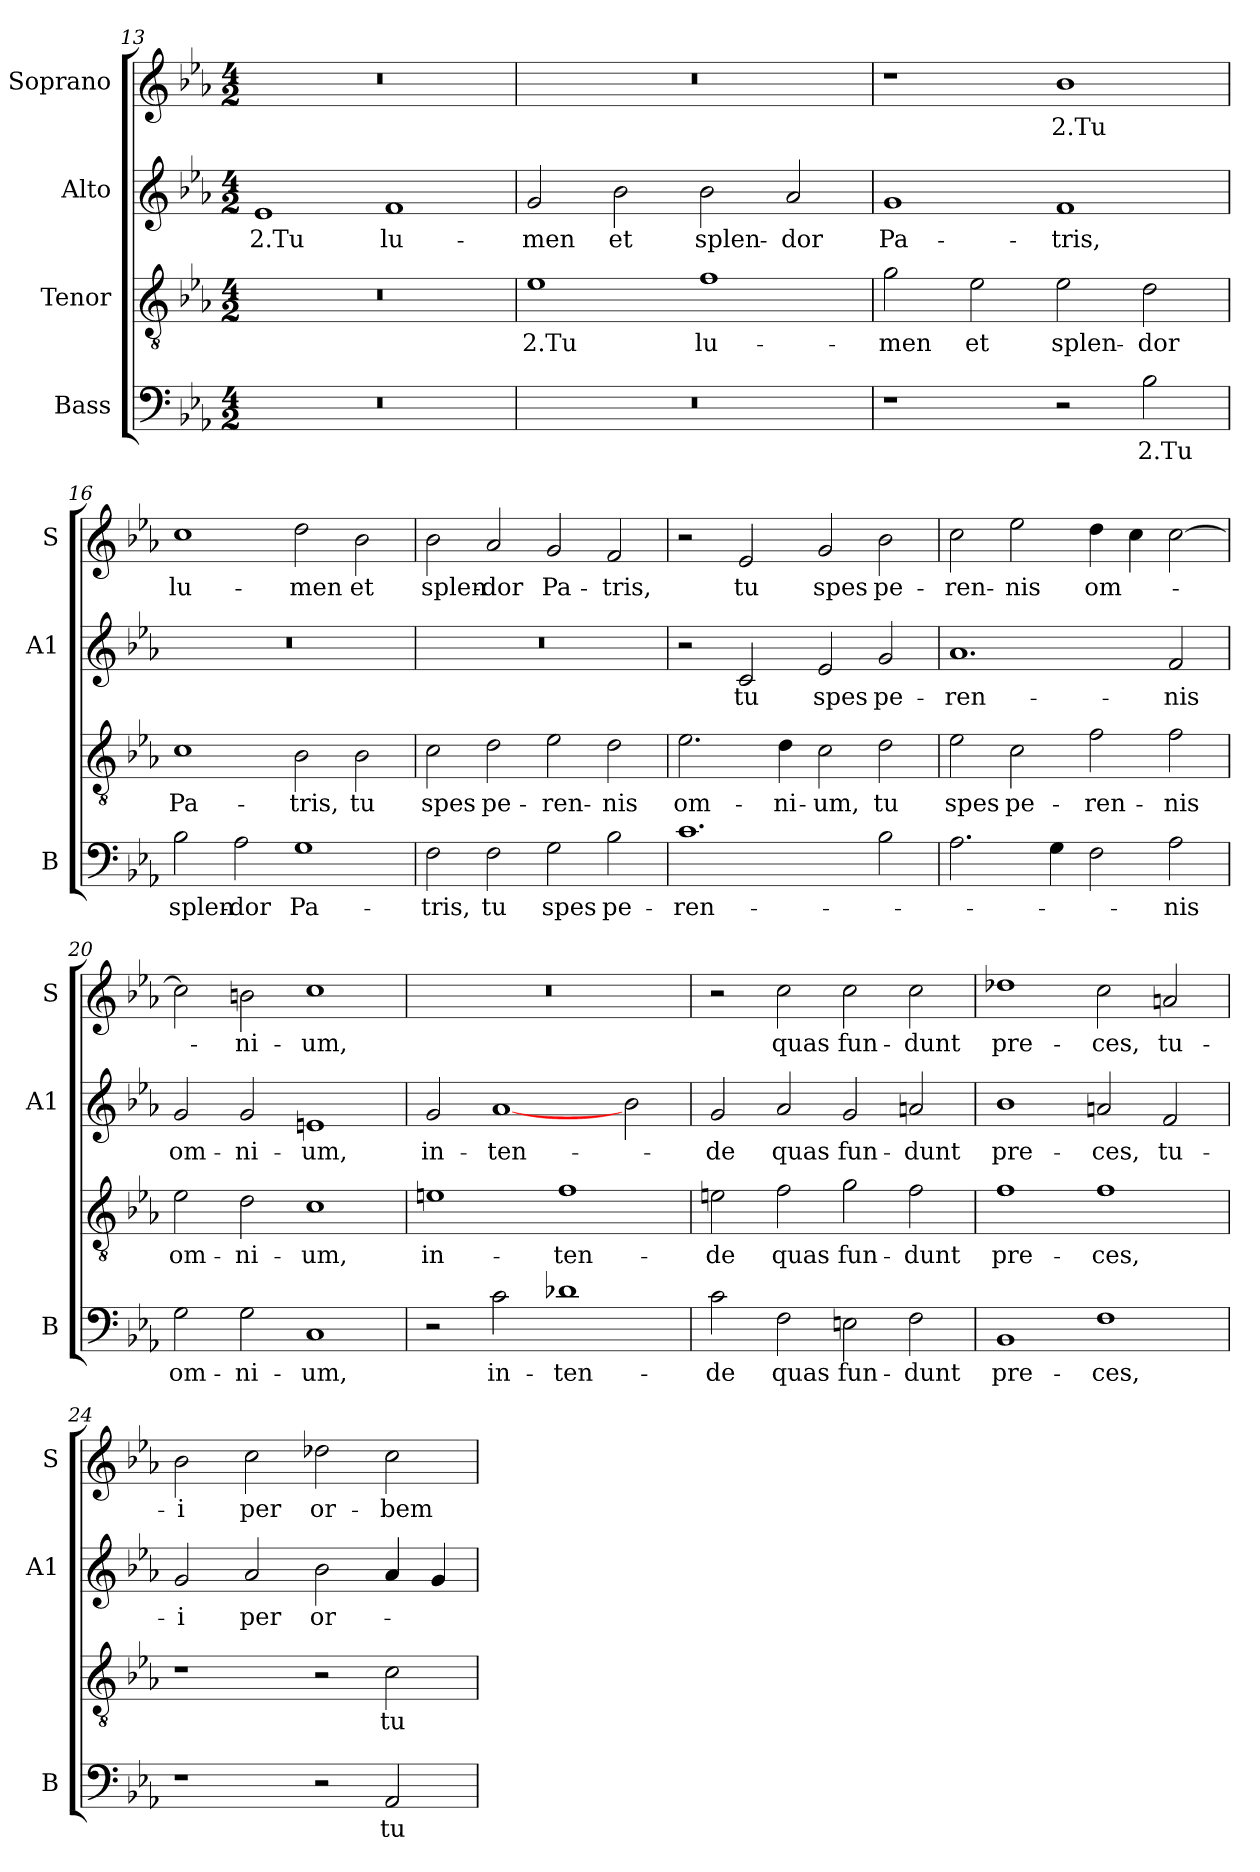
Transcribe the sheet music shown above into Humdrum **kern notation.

**kern	**text	**kern	**text	**kern	**text	**kern	**text
*part4	*part4	*part3	*part3	*part2	*part2	*part1	*part1
*staff4	*staff4	*staff3	*staff3	*staff2	*staff2	*staff1	*staff1
*I"Bass	*	*I"Tenor	*	*I"Alto	*	*I"Soprano	*
*I'B	*	*	*	*I'A1	*	*I'S	*
!!LO:LB:g=z
*clefF4	*	*clefGv2	*	*clefG2	*	*clefG2	*
*k[b-e-a-]	*	*k[b-e-a-]	*	*k[b-e-a-]	*	*k[b-e-a-]	*
*E-:	*	*E-:	*	*E-:	*	*E-:	*
*M4/2	*	*M4/2	*	*M4/2	*	*M4/2	*
=13	=13	=13	=13	=13	=13	=13	=13
0r	.	0r	.	1e-	2.Tu	0r	.
.	.	.	.	1f	lu-	.	.
=14	=14	=14	=14	=14	=14	=14	=14
0r	.	1e-	2.Tu	2g/	-men	0r	.
.	.	.	.	2b-\	et	.	.
.	.	1f	lu-	2b-\	splen-	.	.
.	.	.	.	2a-/	-dor	.	.
=15	=15	=15	=15	=15	=15	=15	=15
1r	.	2g\	-men	1g	Pa-	1r	.
.	.	2e-\	et	.	.	.	.
2r	.	2e-\	splen-	1f	-tris,	1b-	2.Tu
2B-\	2.Tu	2d\	-dor	.	.	.	.
=16	=16	=16	=16	=16	=16	=16	=16
2B-\	splen-	1c	Pa-	0r	.	1cc	lu-
2A-\	-dor	.	.	.	.	.	.
1G	Pa-	2B-\	-tris,	.	.	2dd\	-men
.	.	2B-\	tu	.	.	2b-\	et
=17	=17	=17	=17	=17	=17	=17	=17
2F\	-tris,	2c\	spes	0r	.	2b-\	splen-
2F\	tu	2d\	pe-	.	.	2a-/	-dor
2G\	spes	2e-\	-ren-	.	.	2g/	Pa-
2B-\	pe-	2d\	-nis	.	.	2f/	-tris,
!!LO:LB:g=z
=18	=18	=18	=18	=18	=18	=18	=18
1.c	-ren-	2.e-\	om-	2r	.	2r	.
.	.	.	.	2c/	tu	2e-/	tu
.	.	4d\	-ni-	.	.	.	.
.	.	2c\	-um,	2e-/	spes	2g/	spes
2B-\	.	2d\	tu	2g/	pe-	2b-\	pe-
=19	=19	=19	=19	=19	=19	=19	=19
2.A-\	.	2e-\	spes	1.a-	-ren-	2cc\	-ren-
.	.	2c\	pe-	.	.	2ee-\	-nis
4G\	.	.	.	.	.	.	.
2F\	.	2f\	-ren-	.	.	4dd\	om-
.	.	.	.	.	.	4cc\	.
2A-\	-nis	2f\	-nis	2f/	-nis	[2cc\	.
=20	=20	=20	=20	=20	=20	=20	=20
2G\	om-	2e-\	om-	2g/	om-	2cc\]	.
2G\	-ni-	2d\	-ni-	2g/	-ni-	2bn\	-ni-
1C	-um,	1c	-um,	1en	-um,	1cc	-um,
=21	=21	=21	=21	=21	=21	=21	=21
2r	.	1en	in-	2g/	in-	0r	.
2c\	in-	.	.	[1a-	-ten-	.	.
1d-X	-ten-	1f	-ten-	.	.	.	.
.	.	.	.	2b-\	.	.	.
=22	=22	=22	=22	=22	=22	=22	=22
2c\	-de	2en\	-de	2g/	-de	2r	.
2F\	quas	2f\	quas	2a-/	quas	2cc\	quas
2En\	fun-	2g\	fun-	2g/	fun-	2cc\	fun-
2F\	-dunt	2f\	-dunt	2an/	-dunt	2cc\	-dunt
!!LO:PB:g=z
=23	=23	=23	=23	=23	=23	=23	=23
1BB-	pre-	1f	pre-	1b-	pre-	1dd-X	pre-
1F	-ces,	1f	-ces,	2an/	-ces,	2cc\	-ces,
.	.	.	.	2f/	tu-	2an/	tu-
=24	=24	=24	=24	=24	=24	=24	=24
1r	.	1r	.	2g/	-i	2b-\	-i
.	.	.	.	2a-/	per	2cc\	per
2r	.	2r	.	2b-\	or-	2dd-X\	or-
2AA-/	tu-	2c\	tu-	4a-/	.	2cc\	-bem
.	.	.	.	4g/	.	.	.
=	=	=	=	=	=	=	=
*-	*-	*-	*-	*-	*-	*-	*-
